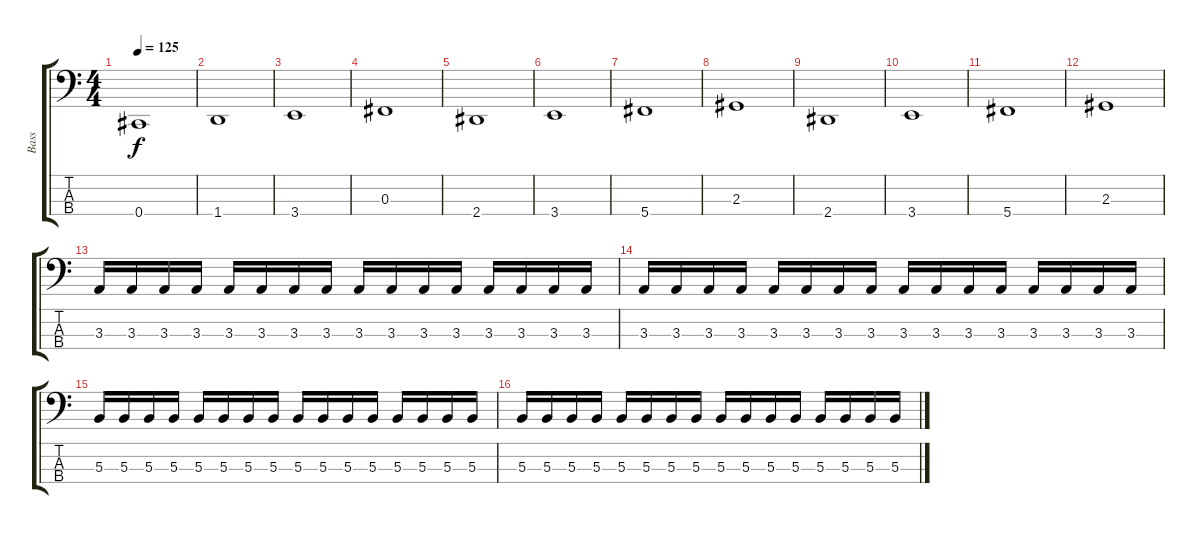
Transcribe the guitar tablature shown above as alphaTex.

\track ("Bass" "Bass") {instrument electricbasspick}
\staff {score tabs}
\tuning (E2 B1 Gb1 Db1) {hide}
\ts (4 4)
\tempo 125
\clef f4
\ks c
0.4.1{dy f} |
1.4.1 |
3.4.1 |
0.3.1 |
2.4.1 |
3.4.1 |
5.4.1 |
2.3.1 |
2.4.1 |
3.4.1 |
5.4.1 |
2.3.1 |
3.3.16 3.3.16 3.3.16 3.3.16 3.3.16 3.3.16 3.3.16 3.3.16 3.3.16 3.3.16 3.3.16 3.3.16 3.3.16 3.3.16 3.3.16 3.3.16 |
3.3.16 3.3.16 3.3.16 3.3.16 3.3.16 3.3.16 3.3.16 3.3.16 3.3.16 3.3.16 3.3.16 3.3.16 3.3.16 3.3.16 3.3.16 3.3.16 |
5.3.16 5.3.16 5.3.16 5.3.16 5.3.16 5.3.16 5.3.16 5.3.16 5.3.16 5.3.16 5.3.16 5.3.16 5.3.16 5.3.16 5.3.16 5.3.16 |
5.3.16 5.3.16 5.3.16 5.3.16 5.3.16 5.3.16 5.3.16 5.3.16 5.3.16 5.3.16 5.3.16 5.3.16 5.3.16 5.3.16 5.3.16 5.3.16
